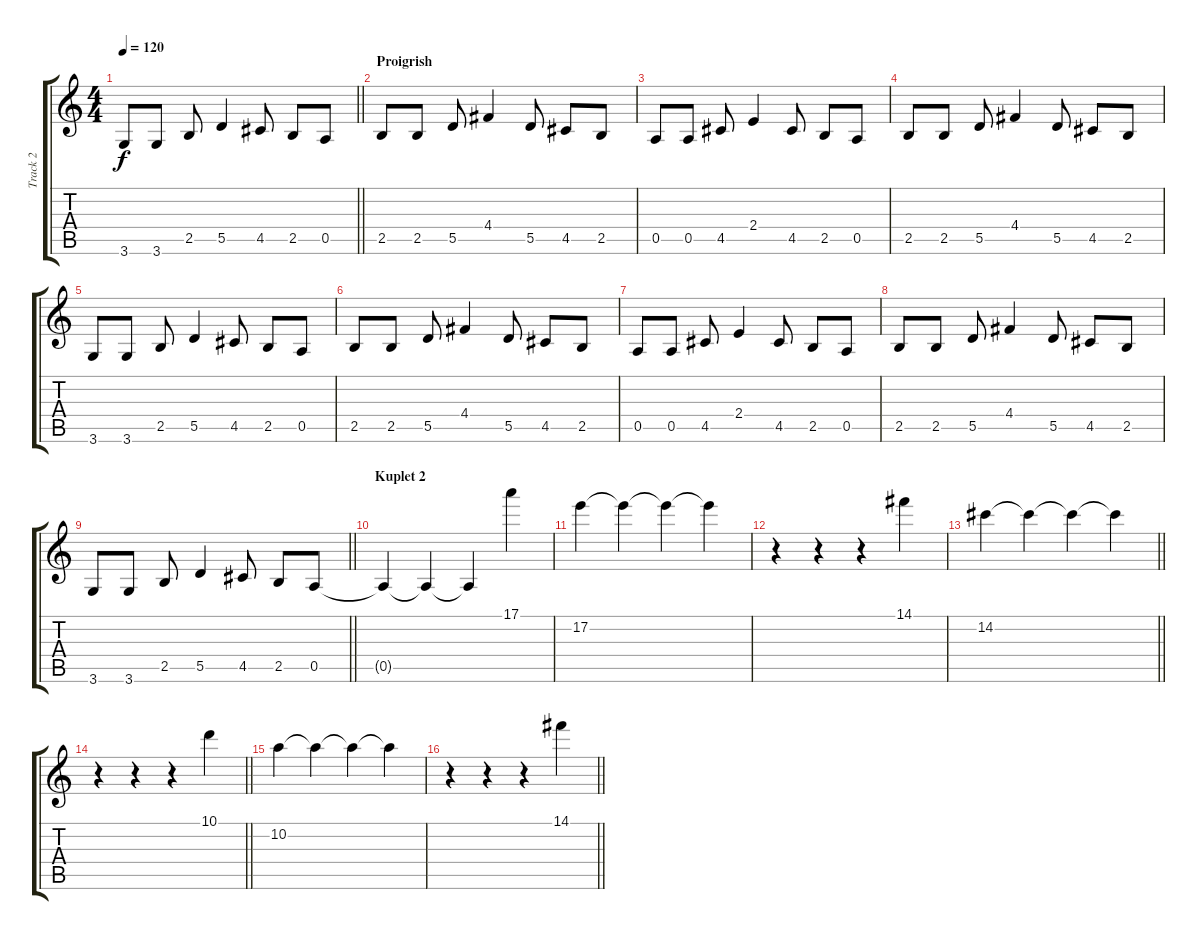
\track ("Track 2" "Track 2") {instrument acousticguitarsteel}
\staff {score tabs}
\tuning (E4 B3 G3 D3 A2 E2) {hide}
\ts (4 4)
\tempo 120
\clef g2
\barLineRight lightlight
\ks c
3.6.8{dy f} 3.6.8 2.5.8 5.5.4 4.5.8 2.5.8 0.5.8 |
\section ("" "Proigrish")
2.5.8 2.5.8 5.5.8 4.4.4 5.5.8 4.5.8 2.5.8 |
0.5.8 0.5.8 4.5.8 2.4.4 4.5.8 2.5.8 0.5.8 |
2.5.8 2.5.8 5.5.8 4.4.4 5.5.8 4.5.8 2.5.8 |
3.6.8 3.6.8 2.5.8 5.5.4 4.5.8 2.5.8 0.5.8 |
2.5.8 2.5.8 5.5.8 4.4.4 5.5.8 4.5.8 2.5.8 |
0.5.8 0.5.8 4.5.8 2.4.4 4.5.8 2.5.8 0.5.8 |
2.5.8 2.5.8 5.5.8 4.4.4 5.5.8 4.5.8 2.5.8 |
\barLineRight lightlight
3.6.8 3.6.8 2.5.8 5.5.4 4.5.8 2.5.8 0.5.8 |
\section ("" "Kuplet 2")
0.5{t}.4 0.5{t}.4 0.5{t}.4 17.1.4 |
17.2.4 17.2{t}.4 17.2{t}.4 17.2{t}.4 |
r.4 r.4 r.4 14.1.4 |
\barLineRight lightlight
14.2.4 14.2{t}.4 14.2{t}.4 14.2{t}.4 |
\barLineRight lightlight
r.4 r.4 r.4 10.1.4 |
10.2.4 10.2{t}.4 10.2{t}.4 10.2{t}.4 |
\barLineRight lightlight
r.4 r.4 r.4 14.1.4
